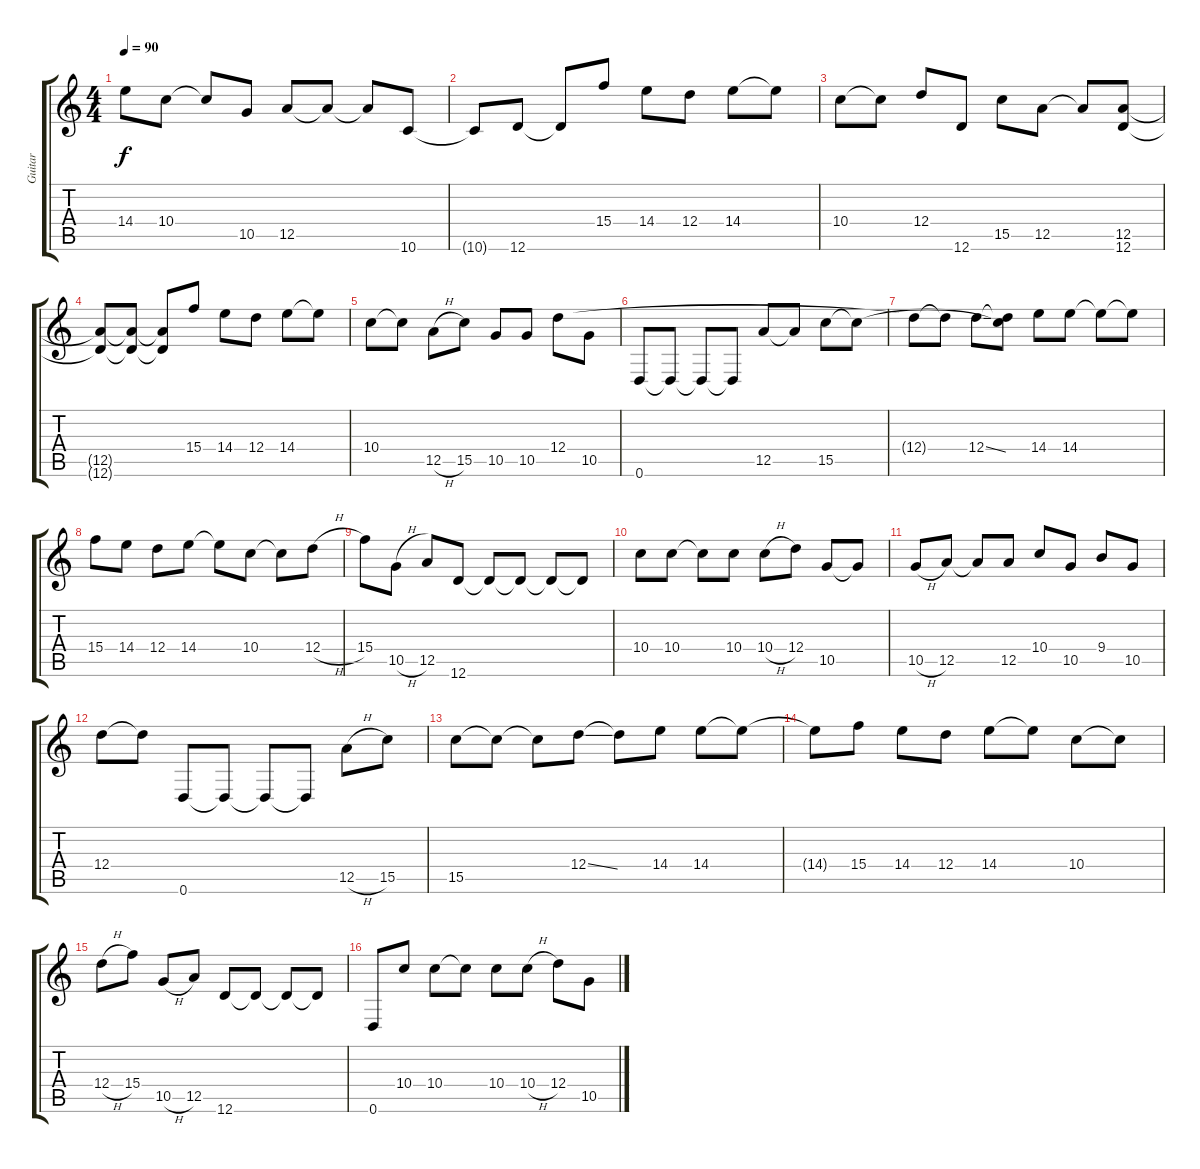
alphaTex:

\track ("Guitar" "Guitar") {instrument distortionguitar}
\staff {score tabs}
\tuning (E4 B3 G3 D3 A2 D2) {hide}
\ts (4 4)
\tempo 90
\clef g2
\ks c
14.4{t}.8{dy f} 10.4.8 10.4{t}.8 10.5.8 12.5.8 12.5{t}.8 12.5{t}.8 10.6.8 |
10.6{t}.8 12.6.8 12.6{t}.8 15.4.8 14.4.8 12.4.8 14.4.8 14.4{t}.8 |
10.4.8 10.4{t}.8 12.4.8 12.6.8 15.5.8 12.5.8 12.5{t}.8 (12.5 12.6).8 |
(12.5{t} 12.6{t}).8 (12.5{t} 12.6{t}).8 (12.5{t} 12.6{t}).8 15.4.8 14.4.8 12.4.8 14.4.8 14.4{t}.8 |
10.4.8 10.4{t}.8 12.5{h}.8 15.5.8 10.5.8 10.5.8 12.4.8 10.5.8 |
0.6.8 0.6{t}.8 0.6{t}.8 0.6{t}.8 12.5.8 12.5{t}.8 15.5.8 15.5{t}.8 |
12.4{t}.8 12.4{t}.8 12.4{ss}.8 (12.4{t} 15.5{t}).8 14.4.8 14.4.8 14.4{t}.8 14.4{t}.8 |
15.4.8 14.4.8 12.4.8 14.4.8 14.4{t}.8 10.4.8 10.4{t}.8 12.4{h}.8 |
15.4.8 10.5{h}.8 12.5.8 12.6.8 12.6{t}.8 12.6{t}.8 12.6{t}.8 12.6{t}.8 |
10.4.8 10.4.8 10.4{t}.8 10.4.8 10.4{h}.8 12.4.8 10.5.8 10.5{t}.8 |
10.5{h}.8 12.5.8 12.5{t}.8 12.5.8 10.4.8 10.5.8 9.4.8 10.5.8 |
12.4.8 12.4{t}.8 0.6.8 0.6{t}.8 0.6{t}.8 0.6{t}.8 12.5{h}.8 15.5.8 |
15.5.8 15.5{t}.8 15.5{t}.8 12.4{ss}.8 12.4{t}.8 14.4.8 14.4.8 14.4{t}.8 |
14.4{t}.8 15.4.8 14.4.8 12.4.8 14.4.8 14.4{t}.8 10.4.8 10.4{t}.8 |
12.4{h}.8 15.4.8 10.5{h}.8 12.5.8 12.6.8 12.6{t}.8 12.6{t}.8 12.6{t}.8 |
0.6.8 10.4.8 10.4.8 10.4{t}.8 10.4.8 10.4{h}.8 12.4.8 10.5.8
